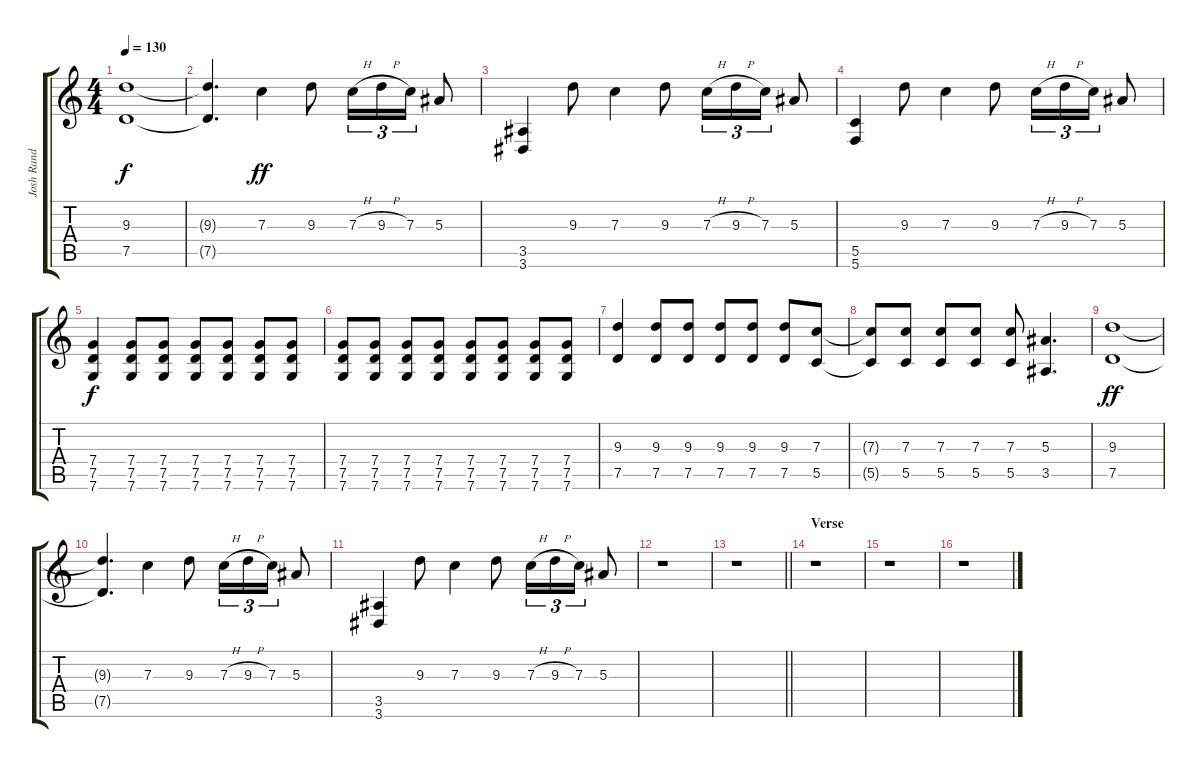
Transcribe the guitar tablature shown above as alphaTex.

\track ("Josh Rand (Overdrive)" "Josh Rand ") {instrument overdrivenguitar}
\staff {score tabs}
\tuning (D4 A3 F3 C3 G2 C2) {hide}
\ts (4 4)
\tempo 130
\clef g2
\ks c
(9.3 7.5).1{dy f} |
(9.3{t} 7.5{t}).4{d} 7.3.4{dy ff} 9.3.8 7.3{h}.16{tu (3 2)} 9.3{h}.16{tu (3 2)} 7.3.16{tu (3 2)} 5.3.8 |
(3.5 3.6).4 9.3.8 7.3.4 9.3.8 7.3{h}.16{tu (3 2)} 9.3{h}.16{tu (3 2)} 7.3.16{tu (3 2)} 5.3.8 |
(5.5 5.6).4 9.3.8 7.3.4 9.3.8 7.3{h}.16{tu (3 2)} 9.3{h}.16{tu (3 2)} 7.3.16{tu (3 2)} 5.3.8 |
(7.4 7.5 7.6).4{dy f} (7.4 7.5 7.6).8 (7.4 7.5 7.6).8 (7.4 7.5 7.6).8 (7.4 7.5 7.6).8 (7.4 7.5 7.6).8 (7.4 7.5 7.6).8 |
(7.4 7.5 7.6).8 (7.4 7.5 7.6).8 (7.4 7.5 7.6).8 (7.4 7.5 7.6).8 (7.4 7.5 7.6).8 (7.4 7.5 7.6).8 (7.4 7.5 7.6).8 (7.4 7.5 7.6).8 |
(9.3 7.5).4 (9.3 7.5).8 (9.3 7.5).8 (9.3 7.5).8 (9.3 7.5).8 (9.3 7.5).8 (7.3 5.5).8 |
(7.3{t} 5.5{t}).8 (7.3 5.5).8 (7.3 5.5).8 (7.3 5.5).8 (7.3 5.5).8 (5.3 3.5).4{d} |
(9.3 7.5).1{dy ff} |
(9.3{t} 7.5{t}).4{d} 7.3.4 9.3.8 7.3{h}.16{tu (3 2)} 9.3{h}.16{tu (3 2)} 7.3.16{tu (3 2)} 5.3.8 |
(3.5 3.6).4 9.3.8 7.3.4 9.3.8 7.3{h}.16{tu (3 2)} 9.3{h}.16{tu (3 2)} 7.3.16{tu (3 2)} 5.3.8 |
r.1 |
\barLineRight lightlight
r.1 |
\section ("" "Verse")
r.1 |
r.1 |
r.1
